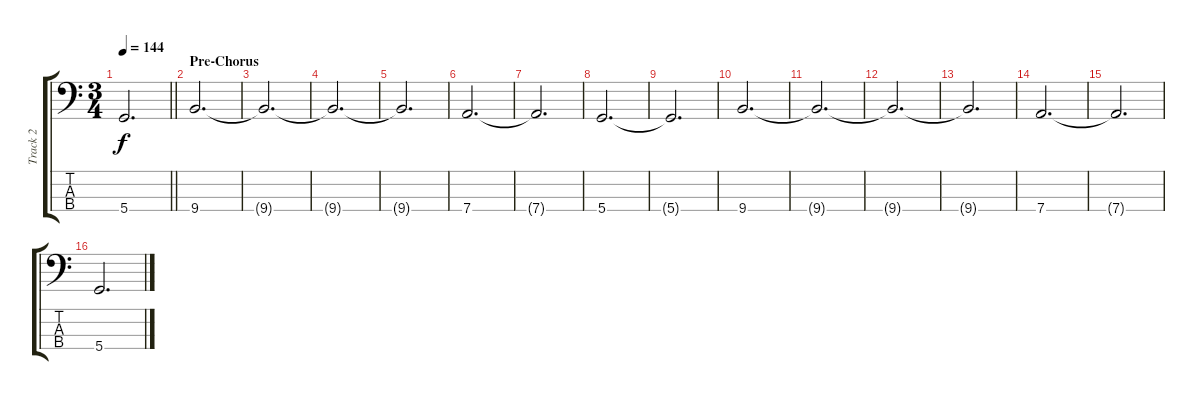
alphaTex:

\track ("Track 2" "Track 2") {instrument electricbasspick}
\staff {score tabs}
\tuning (G2 D2 A1 D1) {hide}
\ts (3 4)
\tempo 144
\clef f4
\barLineRight lightlight
\ks c
5.4{t}.2{d dy f} |
\section ("" "Pre-Chorus")
9.4.2{d} |
9.4{t}.2{d} |
9.4{t}.2{d} |
9.4{t}.2{d} |
7.4.2{d} |
7.4{t}.2{d} |
5.4.2{d} |
5.4{t}.2{d} |
9.4.2{d} |
9.4{t}.2{d} |
9.4{t}.2{d} |
9.4{t}.2{d} |
7.4.2{d} |
7.4{t}.2{d} |
5.4.2{d}
